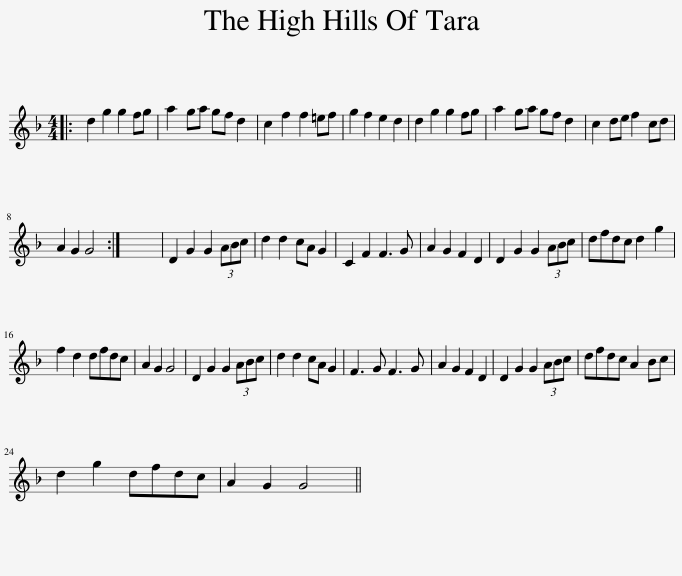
X:1
L:1/8
M:4/4
I:linebreak $
K:F
V:1 treble
V:1
|: d2 g2 g2 fg | a2 ga gf d2 | c2 f2 f2 =ef | g2 f2 e2 d2 | d2 g2 g2 fg | %5
 a2 ga gf d2 | c2 de f2 cd |$ A2 G2 G4 :| x8 | D2 G2 G2 (3ABc | %10
 d2 d2 cA G2 | C2 F2 F3 G | A2 G2 F2 D2 | D2 G2 G2 (3ABc | dfdc d2 g2 |$ %15
 f2 d2 dfdc | A2 G2 G4 | D2 G2 G2 (3ABc | d2 d2 cA G2 | F3 G F3 G | %20
 A2 G2 F2 D2 | D2 G2 G2 (3ABc | dfdc A2 Bc |$ d2 g2 dfdc | A2 G2 G4 || %25
